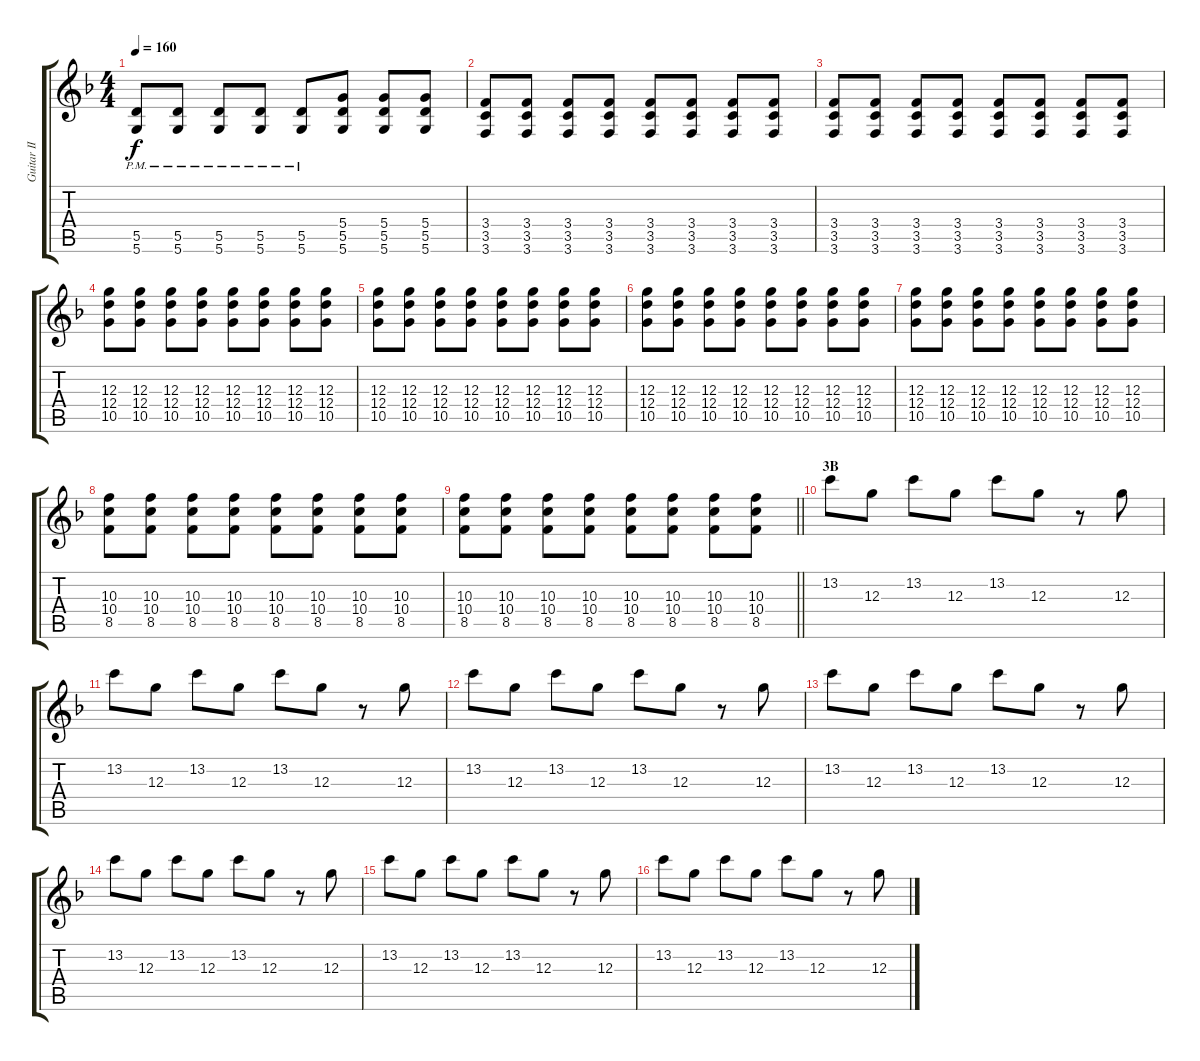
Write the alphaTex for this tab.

\track ("Guitar II" "Guitar II") {instrument distortionguitar}
\staff {score tabs}
\tuning (E4 B3 G3 D3 A2 D2) {hide}
\ts (4 4)
\tempo 160
\clef g2
\ks dminor
(5.5{pm} 5.6{pm}).8{dy f} (5.5{pm} 5.6{pm}).8 (5.5{pm} 5.6{pm}).8 (5.5{pm} 5.6{pm}).8 (5.5{pm} 5.6{pm}).8 (5.4 5.5 5.6).8 (5.4 5.5 5.6).8 (5.4 5.5 5.6).8 |
(3.4 3.5 3.6).8 (3.4 3.5 3.6).8 (3.4 3.5 3.6).8 (3.4 3.5 3.6).8 (3.4 3.5 3.6).8 (3.4 3.5 3.6).8 (3.4 3.5 3.6).8 (3.4 3.5 3.6).8 |
(3.4 3.5 3.6).8 (3.4 3.5 3.6).8 (3.4 3.5 3.6).8 (3.4 3.5 3.6).8 (3.4 3.5 3.6).8 (3.4 3.5 3.6).8 (3.4 3.5 3.6).8 (3.4 3.5 3.6).8 |
(12.3 12.4 10.5).8 (12.3 12.4 10.5).8 (12.3 12.4 10.5).8 (12.3 12.4 10.5).8 (12.3 12.4 10.5).8 (12.3 12.4 10.5).8 (12.3 12.4 10.5).8 (12.3 12.4 10.5).8 |
(12.3 12.4 10.5).8 (12.3 12.4 10.5).8 (12.3 12.4 10.5).8 (12.3 12.4 10.5).8 (12.3 12.4 10.5).8 (12.3 12.4 10.5).8 (12.3 12.4 10.5).8 (12.3 12.4 10.5).8 |
(12.3 12.4 10.5).8 (12.3 12.4 10.5).8 (12.3 12.4 10.5).8 (12.3 12.4 10.5).8 (12.3 12.4 10.5).8 (12.3 12.4 10.5).8 (12.3 12.4 10.5).8 (12.3 12.4 10.5).8 |
(12.3 12.4 10.5).8 (12.3 12.4 10.5).8 (12.3 12.4 10.5).8 (12.3 12.4 10.5).8 (12.3 12.4 10.5).8 (12.3 12.4 10.5).8 (12.3 12.4 10.5).8 (12.3 12.4 10.5).8 |
(10.3 10.4 8.5).8 (10.3 10.4 8.5).8 (10.3 10.4 8.5).8 (10.3 10.4 8.5).8 (10.3 10.4 8.5).8 (10.3 10.4 8.5).8 (10.3 10.4 8.5).8 (10.3 10.4 8.5).8 |
\barLineRight lightlight
(10.3 10.4 8.5).8 (10.3 10.4 8.5).8 (10.3 10.4 8.5).8 (10.3 10.4 8.5).8 (10.3 10.4 8.5).8 (10.3 10.4 8.5).8 (10.3 10.4 8.5).8 (10.3 10.4 8.5).8 |
\section ("" "3B")
13.2.8 12.3.8 13.2.8 12.3.8 13.2.8 12.3.8 r.8 12.3.8 |
13.2.8 12.3.8 13.2.8 12.3.8 13.2.8 12.3.8 r.8 12.3.8 |
13.2.8 12.3.8 13.2.8 12.3.8 13.2.8 12.3.8 r.8 12.3.8 |
13.2.8 12.3.8 13.2.8 12.3.8 13.2.8 12.3.8 r.8 12.3.8 |
13.2.8 12.3.8 13.2.8 12.3.8 13.2.8 12.3.8 r.8 12.3.8 |
13.2.8 12.3.8 13.2.8 12.3.8 13.2.8 12.3.8 r.8 12.3.8 |
13.2.8 12.3.8 13.2.8 12.3.8 13.2.8 12.3.8 r.8 12.3.8
